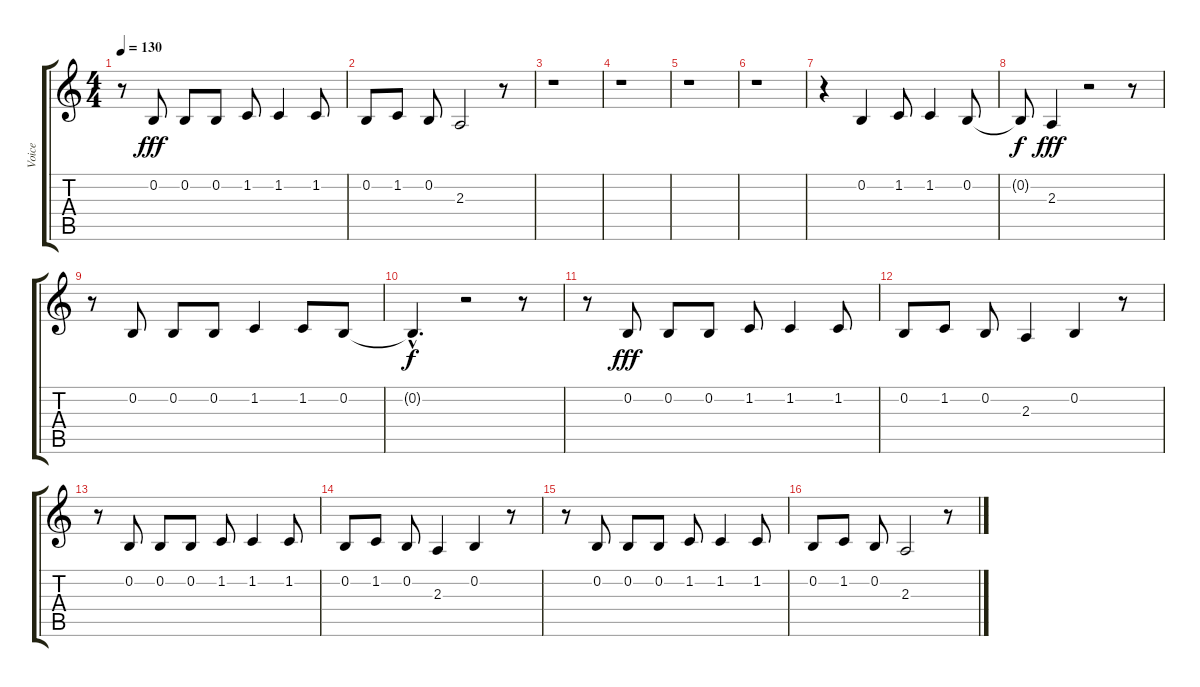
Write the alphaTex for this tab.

\track ("Voice" "Voice") {instrument altosax}
\staff {score tabs}
\tuning (E4 B3 G3 D3 A2 E2) {hide}
\ts (4 4)
\tempo 130
\clef g2
\ks c
r.8{dy fff} 0.2.8 0.2.8 0.2.8 1.2.8 1.2.4 1.2.8 |
0.2.8 1.2.8 0.2.8 2.3.2 r.8 |
r.1 |
r.1 |
r.1 |
r.1 |
r.4 0.2.4 1.2.8 1.2.4 0.2.8 |
0.2{t}.8{dy f} 2.3.4{dy fff} r.2 r.8 |
r.8 0.2.8 0.2.8 0.2.8 1.2.4 1.2.8 0.2.8 |
0.2{hac t}.4{d dy f} r.2 r.8 |
r.8 0.2.8{dy fff} 0.2.8 0.2.8 1.2.8 1.2.4 1.2.8 |
0.2.8 1.2.8 0.2.8 2.3.4 0.2.4 r.8 |
r.8 0.2.8 0.2.8 0.2.8 1.2.8 1.2.4 1.2.8 |
0.2.8 1.2.8 0.2.8 2.3.4 0.2.4 r.8 |
r.8 0.2.8 0.2.8 0.2.8 1.2.8 1.2.4 1.2.8 |
0.2.8 1.2.8 0.2.8 2.3.2 r.8
